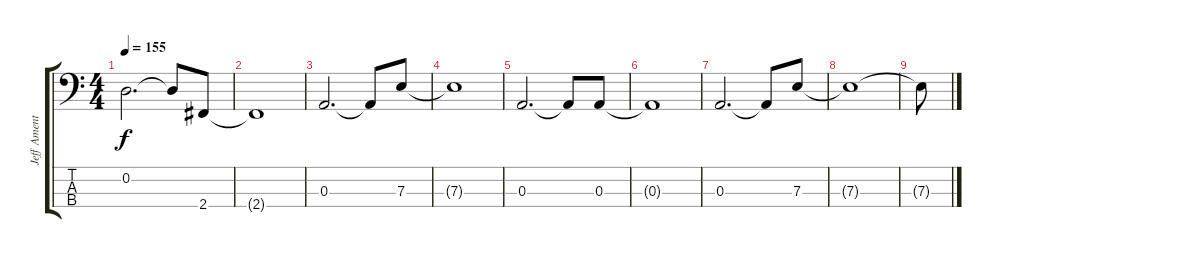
\track ("Jeff Ament" "Jeff Ament") {instrument electricbassfinger}
\staff {score tabs}
\tuning (G2 D2 A1 E1) {hide}
\ts (4 4)
\tempo 155
\clef f4
\ks c
0.2.2{d dy f} 0.2{t}.8 2.4.8 |
2.4{t}.1 |
0.3.2{d} 0.3{t}.8 7.3.8 |
7.3{t}.1 |
0.3.2{d} 0.3{t}.8 0.3.8 |
0.3{t}.1 |
0.3.2{d} 0.3{t}.8 7.3.8 |
7.3{t}.1 |
7.3{t}.8
